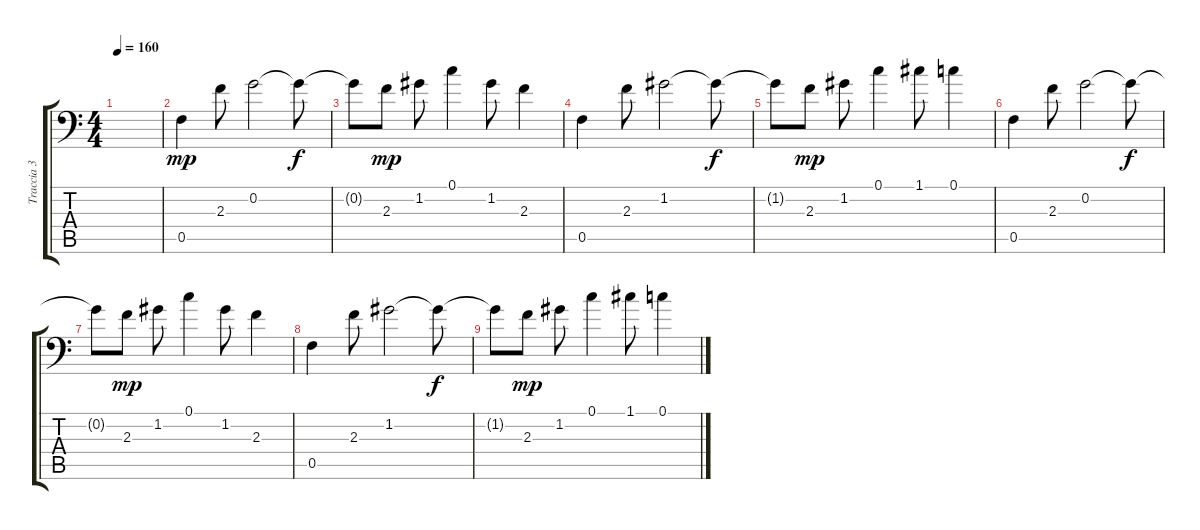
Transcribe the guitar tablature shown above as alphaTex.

\track ("Traccia 3" "Traccia 3") {instrument electricguitarclean}
\staff {score tabs}
\tuning (C4 G3 Eb3 Bb2 F2 Bb1) {hide}
\ts (4 4)
\tempo 160
\clef f4
\ks c
|
0.5.4{dy mp} 2.3.8 0.2.2 0.2{t}.8{dy f} |
0.2{t}.8 2.3.8{dy mp} 1.2.8 0.1.4 1.2.8 2.3.4 |
0.5.4 2.3.8 1.2.2 1.2{t}.8{dy f} |
1.2{t}.8 2.3.8{dy mp} 1.2.8 0.1.4 1.1.8 0.1.4 |
0.5.4 2.3.8 0.2.2 0.2{t}.8{dy f} |
0.2{t}.8 2.3.8{dy mp} 1.2.8 0.1.4 1.2.8 2.3.4 |
0.5.4 2.3.8 1.2.2 1.2{t}.8{dy f} |
1.2{t}.8 2.3.8{dy mp} 1.2.8 0.1.4 1.1.8 0.1.4
